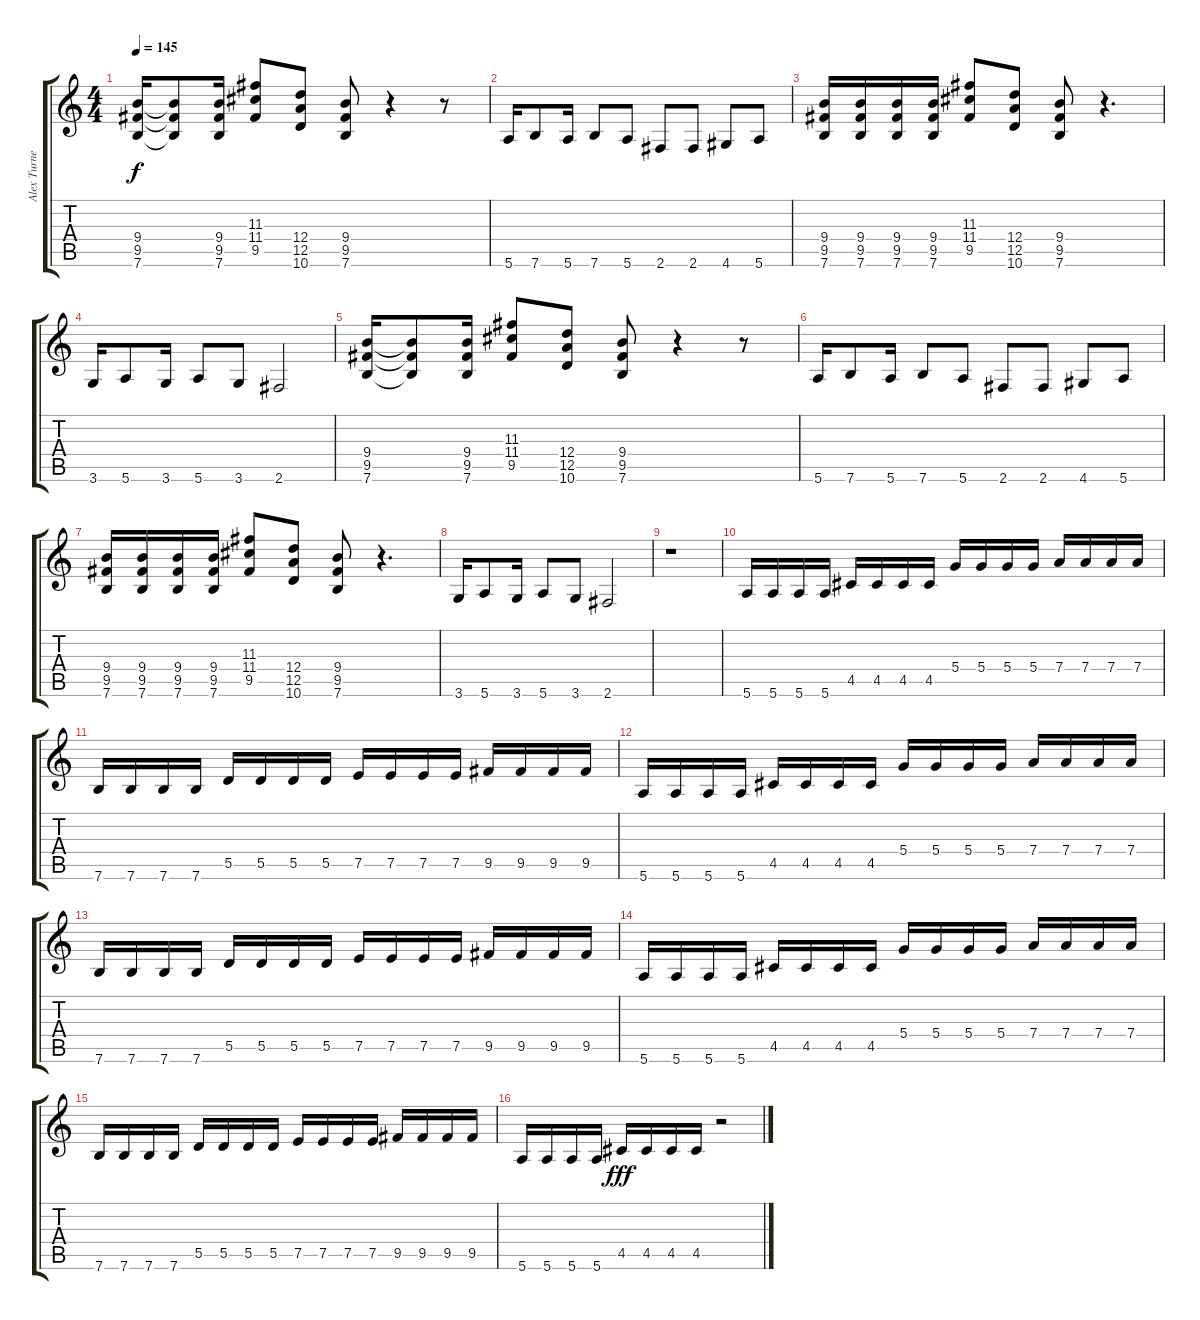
\track ("Alex Turner" "Alex Turne") {instrument overdrivenguitar}
\staff {score tabs}
\tuning (E4 B3 G3 D3 A2 E2) {hide}
\ts (4 4)
\tempo 145
\clef g2
\ks c
(9.4 9.5 7.6).16{dy f} (9.4{t} 9.5{t} 7.6{t}).8 (9.4 9.5 7.6).16 (11.3 11.4 9.5).8 (12.4 12.5 10.6).8 (9.4 9.5 7.6).8 r.4 r.8 |
5.6.16 7.6.8 5.6.16 7.6.8 5.6.8 2.6.8 2.6.8 4.6.8 5.6.8 |
(9.4 9.5 7.6).16 (9.4 9.5 7.6).16 (9.4 9.5 7.6).16 (9.4 9.5 7.6).16 (11.3 11.4 9.5).8 (12.4 12.5 10.6).8 (9.4 9.5 7.6).8 r.4{d} |
3.6.16 5.6.8 3.6.16 5.6.8 3.6.8 2.6.2 |
(9.4 9.5 7.6).16 (9.4{t} 9.5{t} 7.6{t}).8 (9.4 9.5 7.6).16 (11.3 11.4 9.5).8 (12.4 12.5 10.6).8 (9.4 9.5 7.6).8 r.4 r.8 |
5.6.16 7.6.8 5.6.16 7.6.8 5.6.8 2.6.8 2.6.8 4.6.8 5.6.8 |
(9.4 9.5 7.6).16 (9.4 9.5 7.6).16 (9.4 9.5 7.6).16 (9.4 9.5 7.6).16 (11.3 11.4 9.5).8 (12.4 12.5 10.6).8 (9.4 9.5 7.6).8 r.4{d} |
3.6.16 5.6.8 3.6.16 5.6.8 3.6.8 2.6.2 |
r.1 |
5.6.16 5.6.16 5.6.16 5.6.16 4.5.16 4.5.16 4.5.16 4.5.16 5.4.16 5.4.16 5.4.16 5.4.16 7.4.16 7.4.16 7.4.16 7.4.16 |
7.6.16 7.6.16 7.6.16 7.6.16 5.5.16 5.5.16 5.5.16 5.5.16 7.5.16 7.5.16 7.5.16 7.5.16 9.5.16 9.5.16 9.5.16 9.5.16 |
5.6.16 5.6.16 5.6.16 5.6.16 4.5.16 4.5.16 4.5.16 4.5.16 5.4.16 5.4.16 5.4.16 5.4.16 7.4.16 7.4.16 7.4.16 7.4.16 |
7.6.16 7.6.16 7.6.16 7.6.16 5.5.16 5.5.16 5.5.16 5.5.16 7.5.16 7.5.16 7.5.16 7.5.16 9.5.16 9.5.16 9.5.16 9.5.16 |
5.6.16 5.6.16 5.6.16 5.6.16 4.5.16 4.5.16 4.5.16 4.5.16 5.4.16 5.4.16 5.4.16 5.4.16 7.4.16 7.4.16 7.4.16 7.4.16 |
7.6.16 7.6.16 7.6.16 7.6.16 5.5.16 5.5.16 5.5.16 5.5.16 7.5.16 7.5.16 7.5.16 7.5.16 9.5.16 9.5.16 9.5.16 9.5.16 |
5.6.16 5.6.16 5.6.16 5.6.16 4.5.16{dy fff} 4.5.16 4.5.16 4.5.16 r.2
